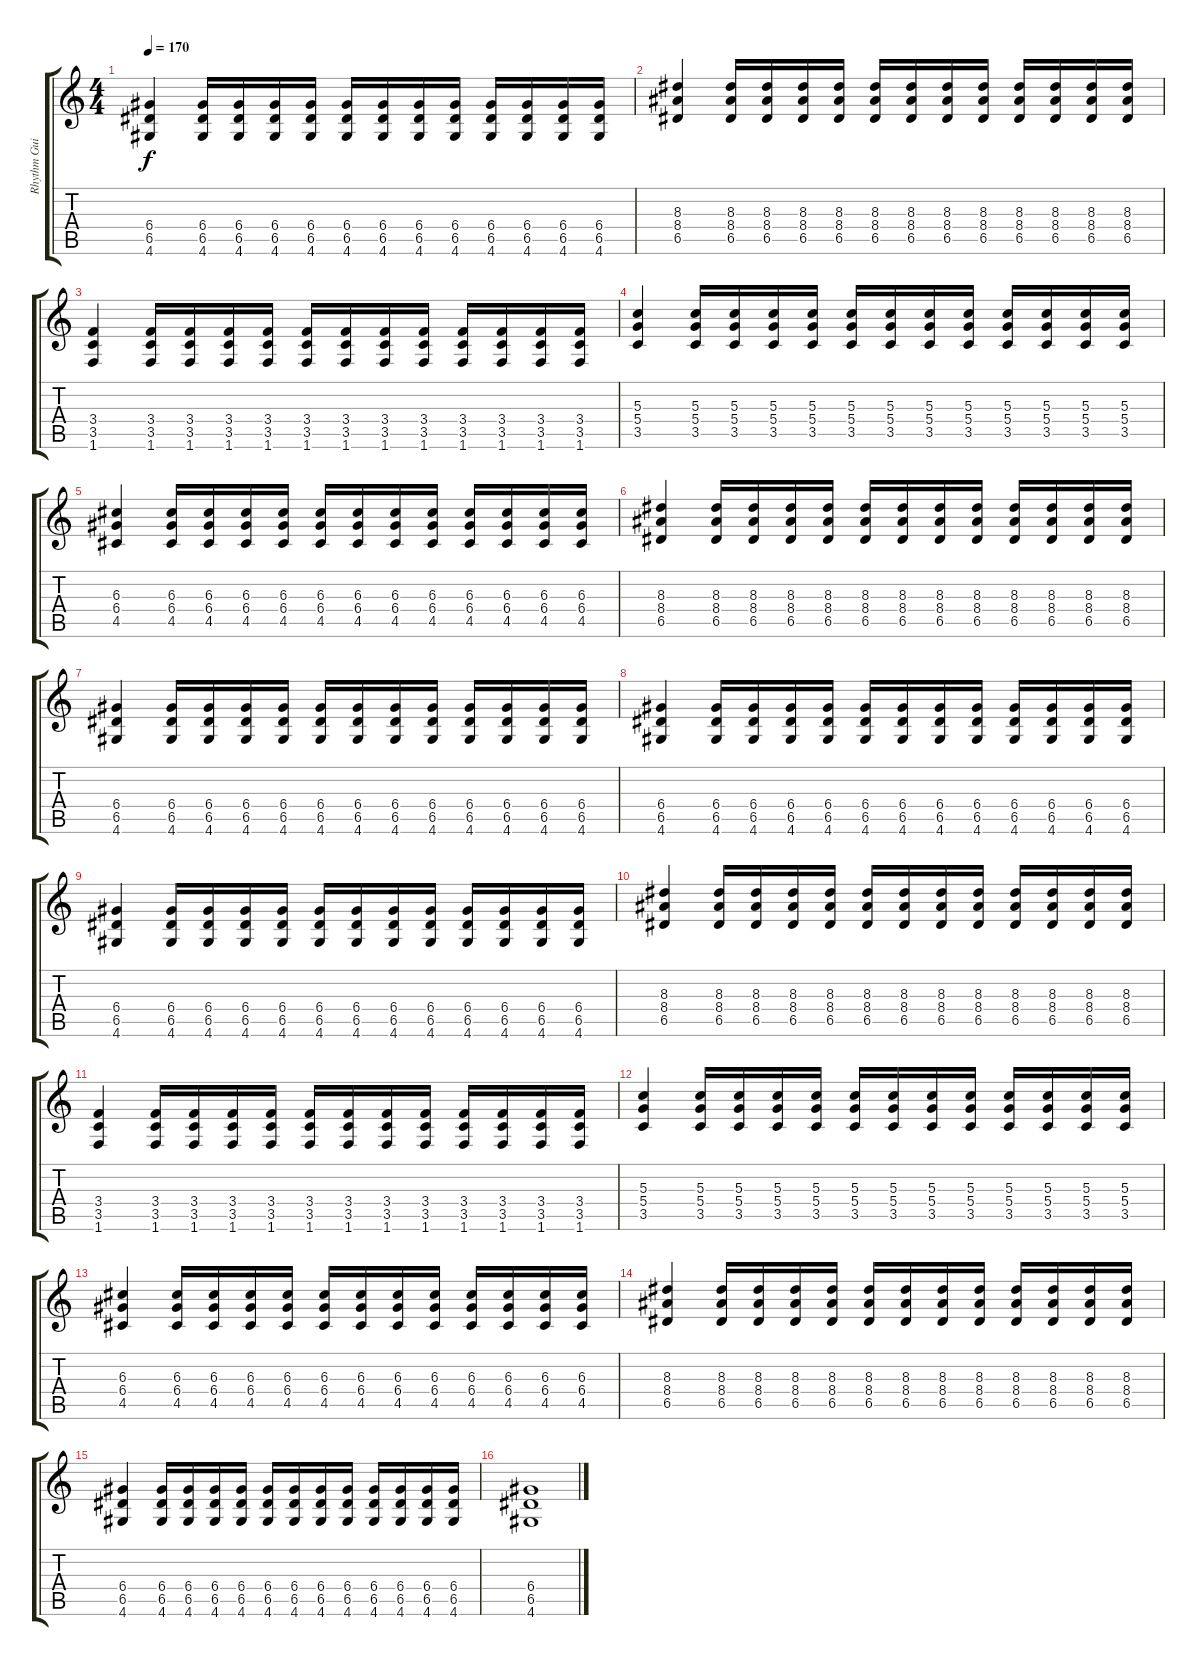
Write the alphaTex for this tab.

\track ("Rhythm Guitar" "Rhythm Gui") {instrument distortionguitar}
\staff {score tabs}
\tuning (E4 B3 G3 D3 A2 E2) {hide}
\ts (4 4)
\tempo 170
\clef g2
\ks c
(6.4 6.5 4.6).4{dy f} (6.4 6.5 4.6).16 (6.4 6.5 4.6).16 (6.4 6.5 4.6).16 (6.4 6.5 4.6).16 (6.4 6.5 4.6).16 (6.4 6.5 4.6).16 (6.4 6.5 4.6).16 (6.4 6.5 4.6).16 (6.4 6.5 4.6).16 (6.4 6.5 4.6).16 (6.4 6.5 4.6).16 (6.4 6.5 4.6).16 |
(8.3 8.4 6.5).4 (8.3 8.4 6.5).16 (8.3 8.4 6.5).16 (8.3 8.4 6.5).16 (8.3 8.4 6.5).16 (8.3 8.4 6.5).16 (8.3 8.4 6.5).16 (8.3 8.4 6.5).16 (8.3 8.4 6.5).16 (8.3 8.4 6.5).16 (8.3 8.4 6.5).16 (8.3 8.4 6.5).16 (8.3 8.4 6.5).16 |
(3.4 3.5 1.6).4 (3.4 3.5 1.6).16 (3.4 3.5 1.6).16 (3.4 3.5 1.6).16 (3.4 3.5 1.6).16 (3.4 3.5 1.6).16 (3.4 3.5 1.6).16 (3.4 3.5 1.6).16 (3.4 3.5 1.6).16 (3.4 3.5 1.6).16 (3.4 3.5 1.6).16 (3.4 3.5 1.6).16 (3.4 3.5 1.6).16 |
(5.3 5.4 3.5).4 (5.3 5.4 3.5).16 (5.3 5.4 3.5).16 (5.3 5.4 3.5).16 (5.3 5.4 3.5).16 (5.3 5.4 3.5).16 (5.3 5.4 3.5).16 (5.3 5.4 3.5).16 (5.3 5.4 3.5).16 (5.3 5.4 3.5).16 (5.3 5.4 3.5).16 (5.3 5.4 3.5).16 (5.3 5.4 3.5).16 |
(6.3 6.4 4.5).4 (6.3 6.4 4.5).16 (6.3 6.4 4.5).16 (6.3 6.4 4.5).16 (6.3 6.4 4.5).16 (6.3 6.4 4.5).16 (6.3 6.4 4.5).16 (6.3 6.4 4.5).16 (6.3 6.4 4.5).16 (6.3 6.4 4.5).16 (6.3 6.4 4.5).16 (6.3 6.4 4.5).16 (6.3 6.4 4.5).16 |
(8.3 8.4 6.5).4 (8.3 8.4 6.5).16 (8.3 8.4 6.5).16 (8.3 8.4 6.5).16 (8.3 8.4 6.5).16 (8.3 8.4 6.5).16 (8.3 8.4 6.5).16 (8.3 8.4 6.5).16 (8.3 8.4 6.5).16 (8.3 8.4 6.5).16 (8.3 8.4 6.5).16 (8.3 8.4 6.5).16 (8.3 8.4 6.5).16 |
(6.4 6.5 4.6).4 (6.4 6.5 4.6).16 (6.4 6.5 4.6).16 (6.4 6.5 4.6).16 (6.4 6.5 4.6).16 (6.4 6.5 4.6).16 (6.4 6.5 4.6).16 (6.4 6.5 4.6).16 (6.4 6.5 4.6).16 (6.4 6.5 4.6).16 (6.4 6.5 4.6).16 (6.4 6.5 4.6).16 (6.4 6.5 4.6).16 |
(6.4 6.5 4.6).4 (6.4 6.5 4.6).16 (6.4 6.5 4.6).16 (6.4 6.5 4.6).16 (6.4 6.5 4.6).16 (6.4 6.5 4.6).16 (6.4 6.5 4.6).16 (6.4 6.5 4.6).16 (6.4 6.5 4.6).16 (6.4 6.5 4.6).16 (6.4 6.5 4.6).16 (6.4 6.5 4.6).16 (6.4 6.5 4.6).16 |
(6.4 6.5 4.6).4 (6.4 6.5 4.6).16 (6.4 6.5 4.6).16 (6.4 6.5 4.6).16 (6.4 6.5 4.6).16 (6.4 6.5 4.6).16 (6.4 6.5 4.6).16 (6.4 6.5 4.6).16 (6.4 6.5 4.6).16 (6.4 6.5 4.6).16 (6.4 6.5 4.6).16 (6.4 6.5 4.6).16 (6.4 6.5 4.6).16 |
(8.3 8.4 6.5).4 (8.3 8.4 6.5).16 (8.3 8.4 6.5).16 (8.3 8.4 6.5).16 (8.3 8.4 6.5).16 (8.3 8.4 6.5).16 (8.3 8.4 6.5).16 (8.3 8.4 6.5).16 (8.3 8.4 6.5).16 (8.3 8.4 6.5).16 (8.3 8.4 6.5).16 (8.3 8.4 6.5).16 (8.3 8.4 6.5).16 |
(3.4 3.5 1.6).4 (3.4 3.5 1.6).16 (3.4 3.5 1.6).16 (3.4 3.5 1.6).16 (3.4 3.5 1.6).16 (3.4 3.5 1.6).16 (3.4 3.5 1.6).16 (3.4 3.5 1.6).16 (3.4 3.5 1.6).16 (3.4 3.5 1.6).16 (3.4 3.5 1.6).16 (3.4 3.5 1.6).16 (3.4 3.5 1.6).16 |
(5.3 5.4 3.5).4 (5.3 5.4 3.5).16 (5.3 5.4 3.5).16 (5.3 5.4 3.5).16 (5.3 5.4 3.5).16 (5.3 5.4 3.5).16 (5.3 5.4 3.5).16 (5.3 5.4 3.5).16 (5.3 5.4 3.5).16 (5.3 5.4 3.5).16 (5.3 5.4 3.5).16 (5.3 5.4 3.5).16 (5.3 5.4 3.5).16 |
(6.3 6.4 4.5).4 (6.3 6.4 4.5).16 (6.3 6.4 4.5).16 (6.3 6.4 4.5).16 (6.3 6.4 4.5).16 (6.3 6.4 4.5).16 (6.3 6.4 4.5).16 (6.3 6.4 4.5).16 (6.3 6.4 4.5).16 (6.3 6.4 4.5).16 (6.3 6.4 4.5).16 (6.3 6.4 4.5).16 (6.3 6.4 4.5).16 |
(8.3 8.4 6.5).4 (8.3 8.4 6.5).16 (8.3 8.4 6.5).16 (8.3 8.4 6.5).16 (8.3 8.4 6.5).16 (8.3 8.4 6.5).16 (8.3 8.4 6.5).16 (8.3 8.4 6.5).16 (8.3 8.4 6.5).16 (8.3 8.4 6.5).16 (8.3 8.4 6.5).16 (8.3 8.4 6.5).16 (8.3 8.4 6.5).16 |
(6.4 6.5 4.6).4 (6.4 6.5 4.6).16 (6.4 6.5 4.6).16 (6.4 6.5 4.6).16 (6.4 6.5 4.6).16 (6.4 6.5 4.6).16 (6.4 6.5 4.6).16 (6.4 6.5 4.6).16 (6.4 6.5 4.6).16 (6.4 6.5 4.6).16 (6.4 6.5 4.6).16 (6.4 6.5 4.6).16 (6.4 6.5 4.6).16 |
(6.4 6.5 4.6).1
